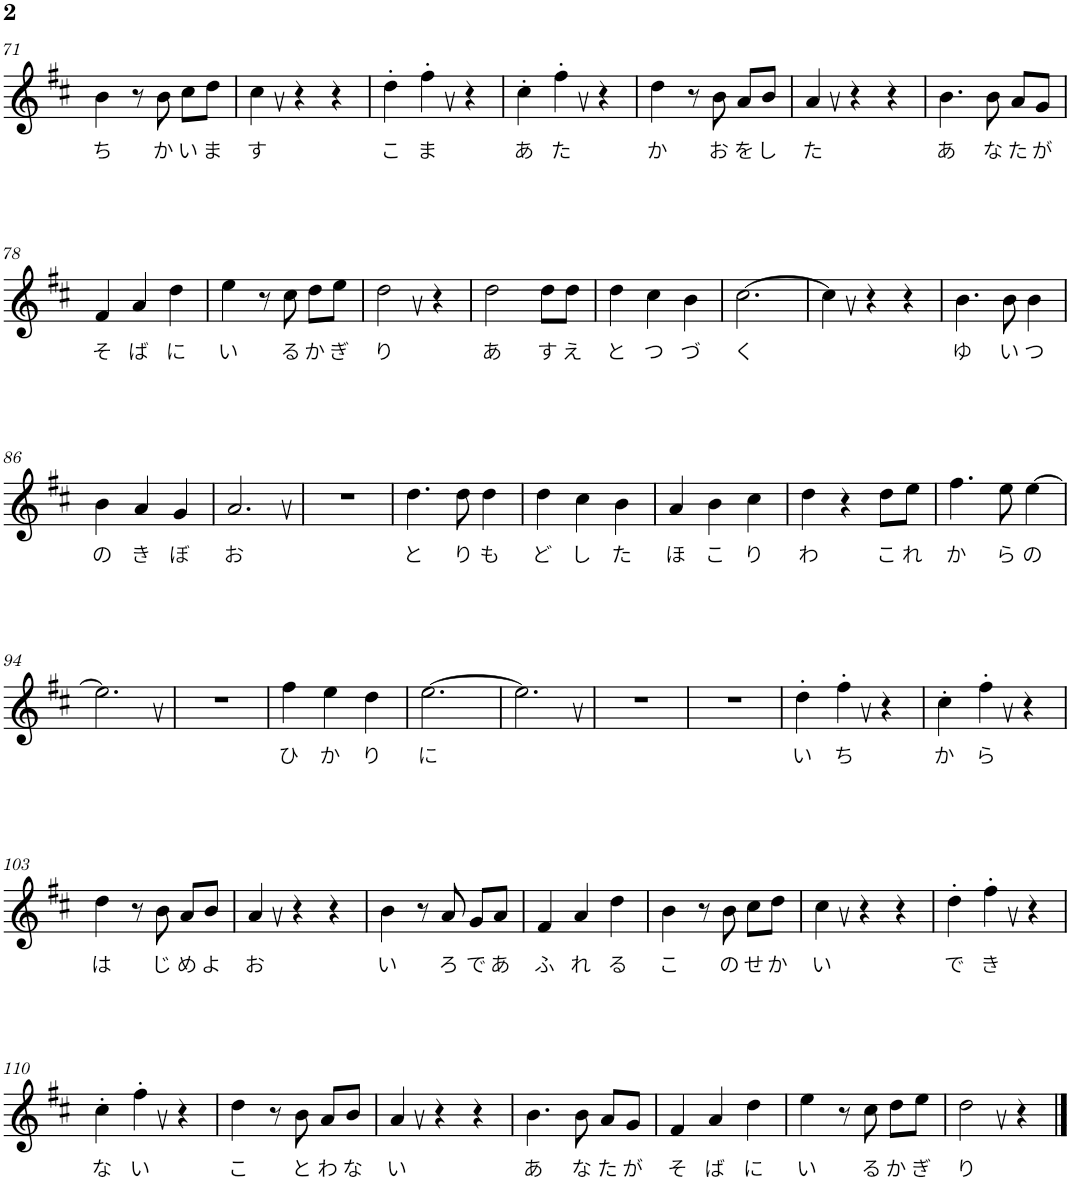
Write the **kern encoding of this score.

**kern	**text
*part1	*part1
*staff1	*staff1
*I"ピアノ, melo_main	*
!!LO:PB:g=z
*clefG2	*
*k[f#c#]	*
*M3/4	*
=71	=71
!	!LO:LY:b
4b\	ち
8r	.
!	!LO:LY:b
8b\	か
!	!LO:LY:b
8cc#\L	い
!	!LO:LY:b
8dd\J	ま
=72	=72
!	!LO:LY:b
4cc#,<\	す
4r	.
4r	.
=73	=73
!	!LO:LY:b
4dd'\	こ
!	!LO:LY:b
4ff#',<\	ま
4r	.
=74	=74
!	!LO:LY:b
4cc#'\	あ
!	!LO:LY:b
4ff#',<\	た
4r	.
=75	=75
!	!LO:LY:b
4dd\	か
8r	.
!	!LO:LY:b
8b\	お
!	!LO:LY:b
8a/L	を
!	!LO:LY:b
8b/J	し
=76	=76
!	!LO:LY:b
4a,</	た
4r	.
4r	.
=77	=77
!	!LO:LY:b
4.b\	あ
!	!LO:LY:b
8b\	な
!	!LO:LY:b
8a/L	た
!	!LO:LY:b
8g/J	が
!!LO:LB:g=z
=78	=78
!	!LO:LY:b
4f#/	そ
!	!LO:LY:b
4a/	ば
!	!LO:LY:b
4dd\	に
=79	=79
!	!LO:LY:b
4ee\	い
8r	.
!	!LO:LY:b
8cc#\	る
!	!LO:LY:b
8dd\L	か
!	!LO:LY:b
8ee\J	ぎ
=80	=80
!	!LO:LY:b
2dd,<\	り
4r	.
=81	=81
!	!LO:LY:b
2dd\	あ
!	!LO:LY:b
8dd\L	す
!	!LO:LY:b
8dd\J	え
=82	=82
!	!LO:LY:b
4dd\	と
!	!LO:LY:b
4cc#\	つ
!	!LO:LY:b
4b\	づ
=83	=83
!	!LO:LY:b
[2.cc#\	く
=84	=84
4cc#,<\]	.
4r	.
4r	.
=85	=85
!	!LO:LY:b
4.b\	ゆ
!	!LO:LY:b
8b\	い
!	!LO:LY:b
4b\	つ
!!LO:LB:g=z
=86	=86
!	!LO:LY:b
4b\	の
!	!LO:LY:b
4a/	き
!	!LO:LY:b
4g/	ぼ
=87	=87
!	!LO:LY:b
2.a,</	お
=88	=88
2.r	.
=89	=89
!	!LO:LY:b
4.dd\	と
!	!LO:LY:b
8dd\	り
!	!LO:LY:b
4dd\	も
=90	=90
!	!LO:LY:b
4dd\	ど
!	!LO:LY:b
4cc#\	し
!	!LO:LY:b
4b\	た
=91	=91
!	!LO:LY:b
4a/	ほ
!	!LO:LY:b
4b\	こ
!	!LO:LY:b
4cc#\	り
=92	=92
!	!LO:LY:b
4dd\	わ
4r	.
!	!LO:LY:b
8dd\L	こ
!	!LO:LY:b
8ee\J	れ
=93	=93
!	!LO:LY:b
4.ff#\	か
!	!LO:LY:b
8ee\	ら
!	!LO:LY:b
[4ee\	の
!!LO:LB:g=z
=94	=94
2.ee,<\]	.
=95	=95
2.r	.
=96	=96
!	!LO:LY:b
4ff#\	ひ
!	!LO:LY:b
4ee\	か
!	!LO:LY:b
4dd\	り
=97	=97
!	!LO:LY:b
[2.ee\	に
=98	=98
2.ee,<\]	.
=99	=99
2.r	.
=100	=100
2.r	.
=101	=101
!	!LO:LY:b
4dd'\	い
!	!LO:LY:b
4ff#',<\	ち
4r	.
=102	=102
!	!LO:LY:b
4cc#'\	か
!	!LO:LY:b
4ff#',<\	ら
4r	.
!!LO:LB:g=z
=103	=103
!	!LO:LY:b
4dd\	は
8r	.
!	!LO:LY:b
8b\	じ
!	!LO:LY:b
8a/L	め
!	!LO:LY:b
8b/J	よ
=104	=104
!	!LO:LY:b
4a,</	お
4r	.
4r	.
=105	=105
!	!LO:LY:b
4b\	い
8r	.
!	!LO:LY:b
8a/	ろ
!	!LO:LY:b
8g/L	で
!	!LO:LY:b
8a/J	あ
=106	=106
!	!LO:LY:b
4f#/	ふ
!	!LO:LY:b
4a/	れ
!	!LO:LY:b
4dd\	る
=107	=107
!	!LO:LY:b
4b\	こ
8r	.
!	!LO:LY:b
8b\	の
!	!LO:LY:b
8cc#\L	せ
!	!LO:LY:b
8dd\J	か
=108	=108
!	!LO:LY:b
4cc#,<\	い
4r	.
4r	.
=109	=109
!	!LO:LY:b
4dd'\	で
!	!LO:LY:b
4ff#',<\	き
4r	.
!!LO:LB:g=z
=110	=110
!	!LO:LY:b
4cc#'\	な
!	!LO:LY:b
4ff#',<\	い
4r	.
=111	=111
!	!LO:LY:b
4dd\	こ
8r	.
!	!LO:LY:b
8b\	と
!	!LO:LY:b
8a/L	わ
!	!LO:LY:b
8b/J	な
=112	=112
!	!LO:LY:b
4a,</	い
4r	.
4r	.
=113	=113
!	!LO:LY:b
4.b\	あ
!	!LO:LY:b
8b\	な
!	!LO:LY:b
8a/L	た
!	!LO:LY:b
8g/J	が
=114	=114
!	!LO:LY:b
4f#/	そ
!	!LO:LY:b
4a/	ば
!	!LO:LY:b
4dd\	に
=115	=115
!	!LO:LY:b
4ee\	い
8r	.
!	!LO:LY:b
8cc#\	る
!	!LO:LY:b
8dd\L	か
!	!LO:LY:b
8ee\J	ぎ
=116	=116
!	!LO:LY:b
2dd,<\	り
4r	.
==	==
*-	*-
